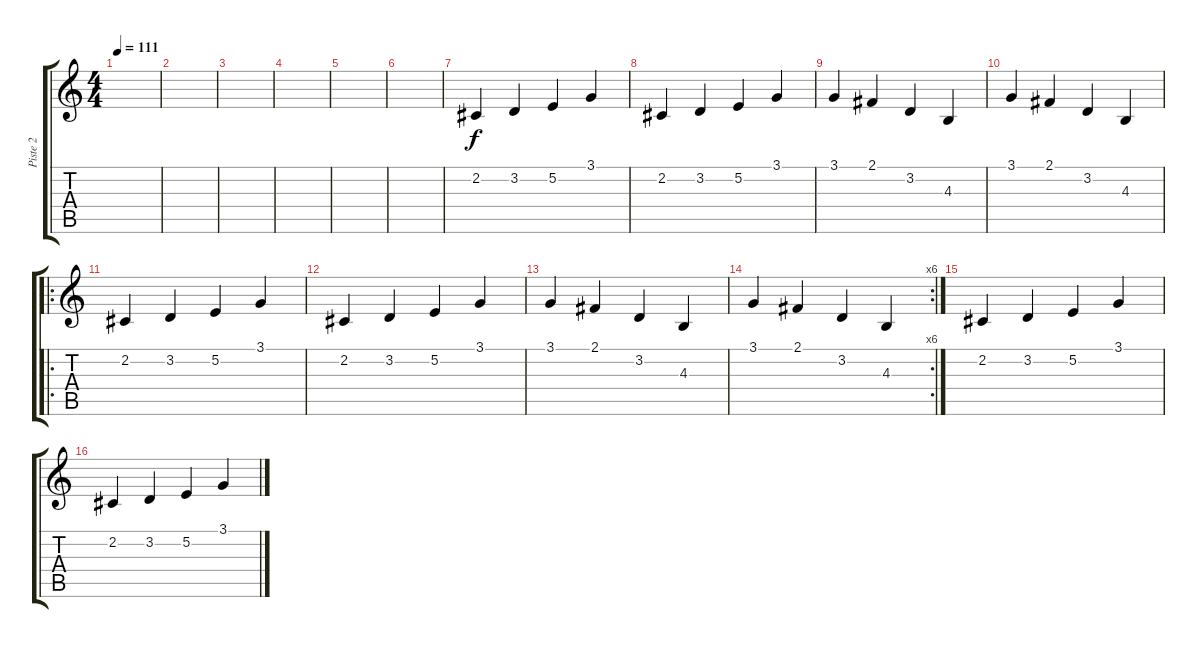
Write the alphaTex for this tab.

\track ("Piste 2" "Piste 2") {instrument sitar}
\staff {score tabs}
\tuning (E4 B3 G3 D3 A2 E2) {hide}
\ts (4 4)
\tempo 111
\clef g2
\ks c
|
|
|
|
|
|
2.2.4 3.2.4 5.2.4 3.1.4 |
2.2.4 3.2.4 5.2.4 3.1.4 |
3.1.4 2.1.4 3.2.4 4.3.4 |
3.1.4 2.1.4 3.2.4 4.3.4 |
\ro
2.2.4 3.2.4 5.2.4 3.1.4 |
2.2.4 3.2.4 5.2.4 3.1.4 |
3.1.4 2.1.4 3.2.4 4.3.4 |
\rc 6
3.1.4 2.1.4 3.2.4 4.3.4 |
2.2.4 3.2.4 5.2.4 3.1.4 |
2.2.4 3.2.4 5.2.4 3.1.4
